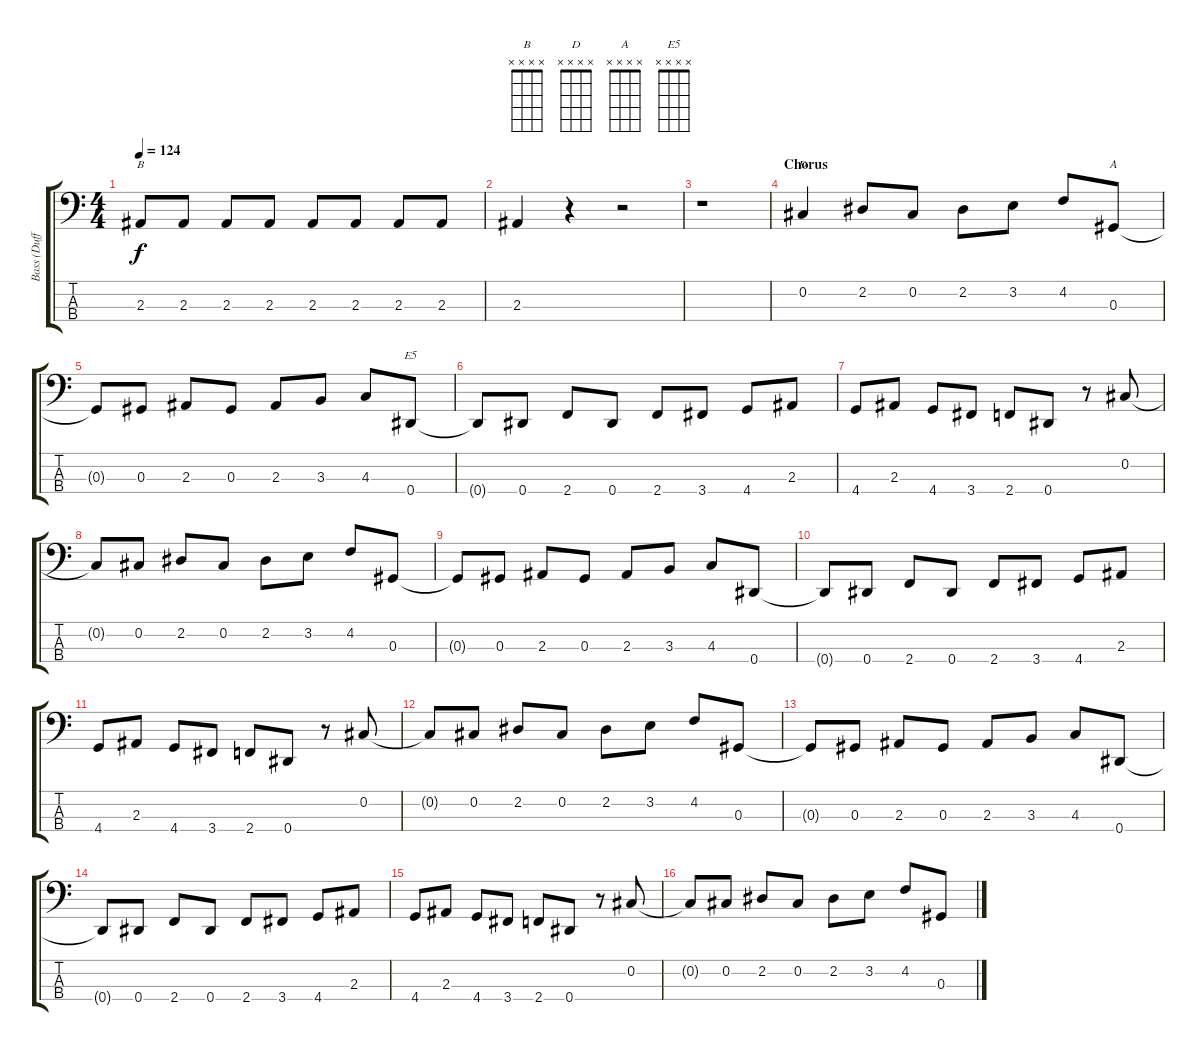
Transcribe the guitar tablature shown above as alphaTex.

\track ("Bass (Duff)" "Bass (Duff") {instrument electricbasspick}
\staff {score tabs}
\tuning (Gb2 Db2 Ab1 Eb1) {hide}
\chord ("B" x x x x)
\chord ("D" x x x x)
\chord ("A" x x x x)
\chord ("E5" x x x x)
\ts (4 4)
\tempo 124
\clef f4
\ks c
2.3.8{ch "B" dy f} 2.3.8 2.3.8 2.3.8 2.3.8 2.3.8 2.3.8 2.3.8 |
2.3.4 r.4 r.2 |
r.1 |
\section ("" "Chorus")
0.2.4{ch "D"} 2.2.8 0.2.8 2.2.8 3.2.8 4.2.8 0.3.8{ch "A"} |
0.3{t}.8 0.3.8 2.3.8 0.3.8 2.3.8 3.3.8 4.3.8 0.4.8{ch "E5"} |
0.4{t}.8 0.4.8 2.4.8 0.4.8 2.4.8 3.4.8 4.4.8 2.3.8 |
4.4.8 2.3.8 4.4.8 3.4.8 2.4.8 0.4.8 r.8 0.2.8 |
0.2{t}.8 0.2.8 2.2.8 0.2.8 2.2.8 3.2.8 4.2.8 0.3.8 |
0.3{t}.8 0.3.8 2.3.8 0.3.8 2.3.8 3.3.8 4.3.8 0.4.8 |
0.4{t}.8 0.4.8 2.4.8 0.4.8 2.4.8 3.4.8 4.4.8 2.3.8 |
4.4.8 2.3.8 4.4.8 3.4.8 2.4.8 0.4.8 r.8 0.2.8 |
0.2{t}.8 0.2.8 2.2.8 0.2.8 2.2.8 3.2.8 4.2.8 0.3.8 |
0.3{t}.8 0.3.8 2.3.8 0.3.8 2.3.8 3.3.8 4.3.8 0.4.8 |
0.4{t}.8 0.4.8 2.4.8 0.4.8 2.4.8 3.4.8 4.4.8 2.3.8 |
4.4.8 2.3.8 4.4.8 3.4.8 2.4.8 0.4.8 r.8 0.2.8 |
0.2{t}.8 0.2.8 2.2.8 0.2.8 2.2.8 3.2.8 4.2.8 0.3.8
